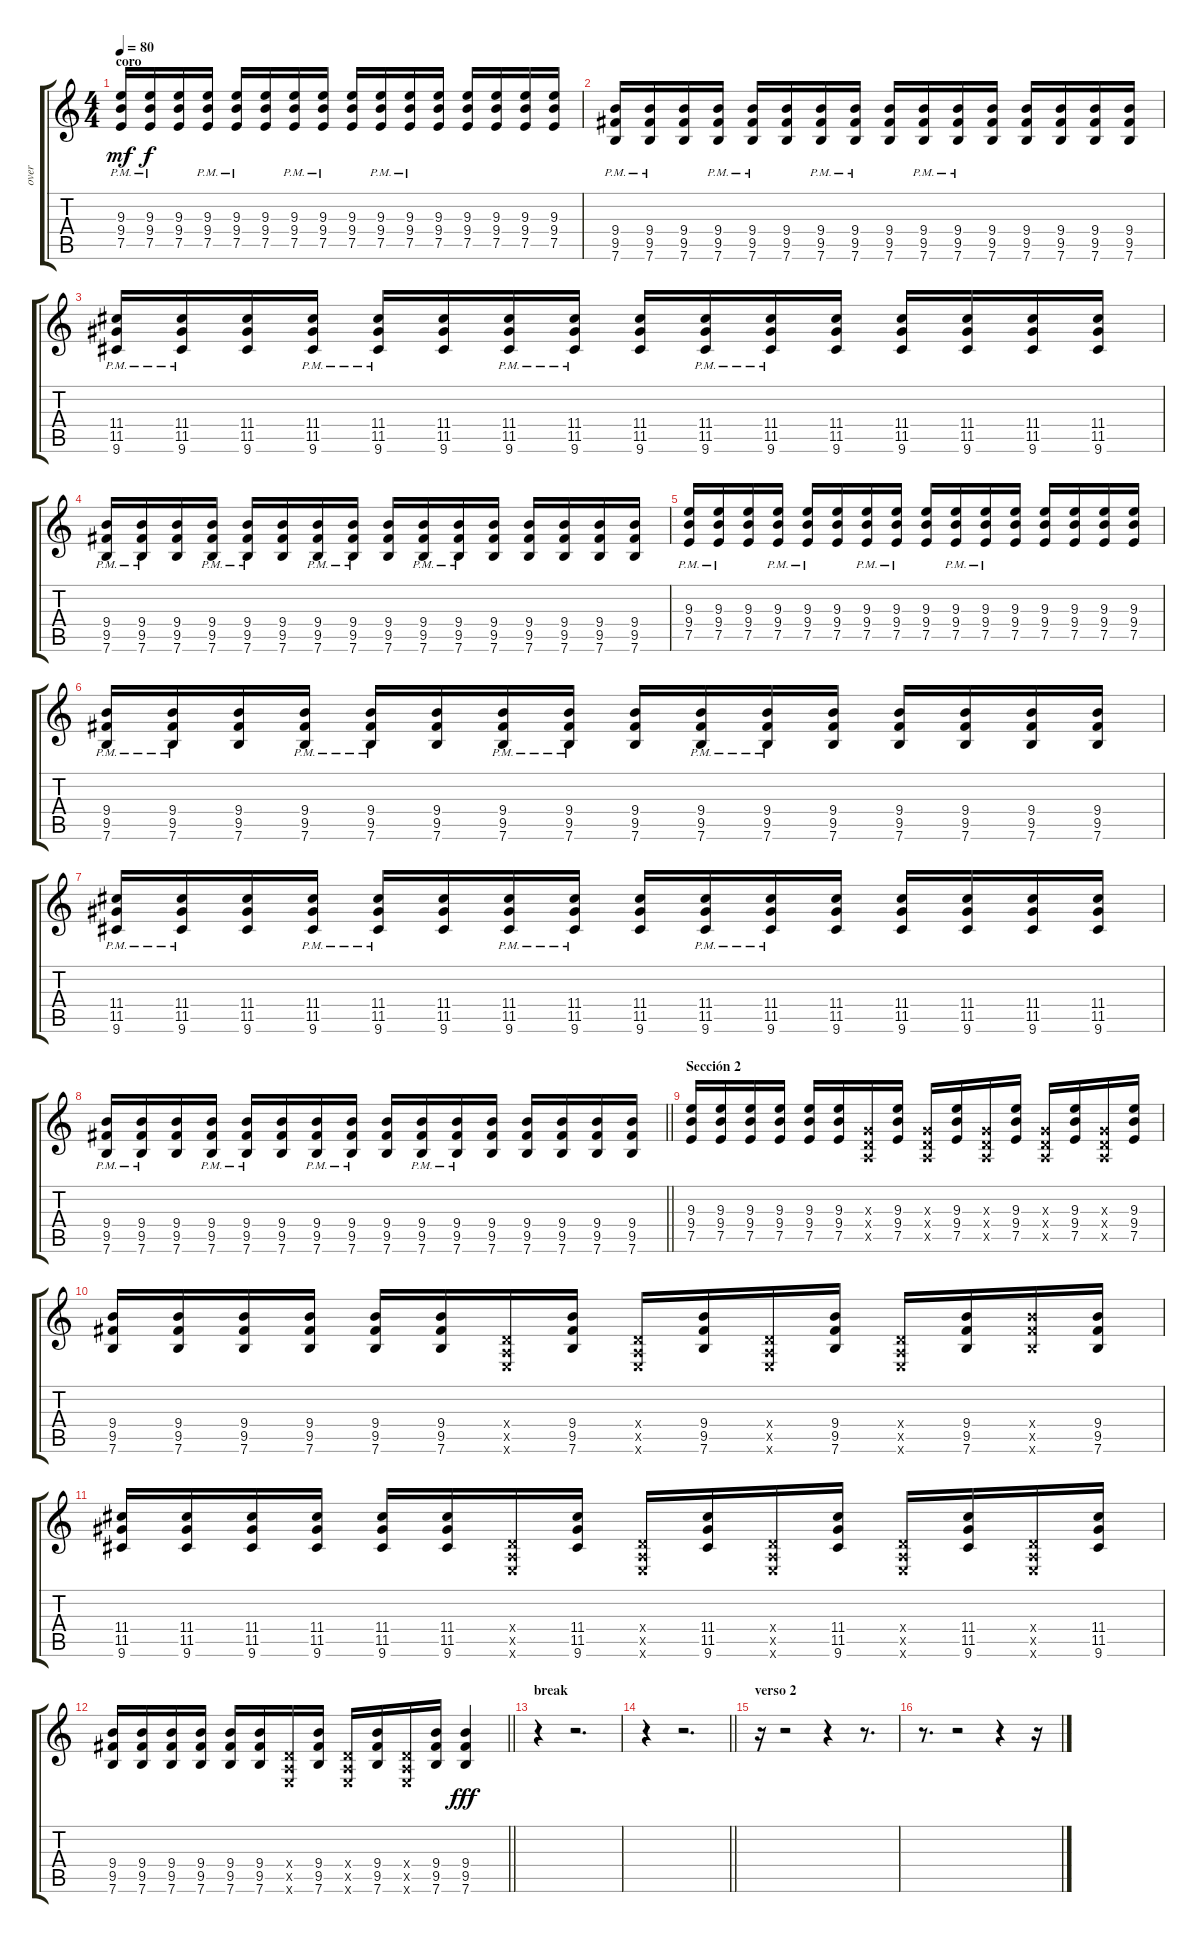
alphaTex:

\track ("over" "over") {instrument overdrivenguitar}
\staff {score tabs}
\tuning (E4 B3 G3 D3 A2 E2) {hide}
\ts (4 4)
\section ("" "coro")
\tempo 80
\clef g2
\ks c
(9.3{pm} 9.4{pm} 7.5{pm}).16{dy mf} (9.3{pm} 9.4{pm} 7.5{pm}).16{dy f} (9.3 9.4 7.5).16 (9.3{pm} 9.4{pm} 7.5{pm}).16 (9.3{pm} 9.4{pm} 7.5{pm}).16 (9.3 9.4 7.5).16 (9.3{pm} 9.4{pm} 7.5{pm}).16 (9.3{pm} 9.4{pm} 7.5{pm}).16 (9.3 9.4 7.5).16 (9.3{pm} 9.4{pm} 7.5{pm}).16 (9.3{pm} 9.4{pm} 7.5{pm}).16 (9.3 9.4 7.5).16 (9.3 9.4 7.5).16 (9.3 9.4 7.5).16 (9.3 9.4 7.5).16 (9.3 9.4 7.5).16 |
(9.4{pm} 9.5{pm} 7.6{pm}).16 (9.4{pm} 9.5{pm} 7.6{pm}).16 (9.4 9.5 7.6).16 (9.4{pm} 9.5{pm} 7.6{pm}).16 (9.4{pm} 9.5{pm} 7.6{pm}).16 (9.4 9.5 7.6).16 (9.4{pm} 9.5{pm} 7.6{pm}).16 (9.4{pm} 9.5{pm} 7.6{pm}).16 (9.4 9.5 7.6).16 (9.4{pm} 9.5{pm} 7.6{pm}).16 (9.4{pm} 9.5{pm} 7.6{pm}).16 (9.4 9.5 7.6).16 (9.4 9.5 7.6).16 (9.4 9.5 7.6).16 (9.4 9.5 7.6).16 (9.4 9.5 7.6).16 |
(11.4{pm} 11.5{pm} 9.6{pm}).16 (11.4{pm} 11.5{pm} 9.6{pm}).16 (11.4 11.5 9.6).16 (11.4{pm} 11.5{pm} 9.6{pm}).16 (11.4{pm} 11.5{pm} 9.6{pm}).16 (11.4 11.5 9.6).16 (11.4{pm} 11.5{pm} 9.6{pm}).16 (11.4{pm} 11.5{pm} 9.6{pm}).16 (11.4 11.5 9.6).16 (11.4{pm} 11.5{pm} 9.6{pm}).16 (11.4{pm} 11.5{pm} 9.6{pm}).16 (11.4 11.5 9.6).16 (11.4 11.5 9.6).16 (11.4 11.5 9.6).16 (11.4 11.5 9.6).16 (11.4 11.5 9.6).16 |
(9.4{pm} 9.5{pm} 7.6{pm}).16 (9.4{pm} 9.5{pm} 7.6{pm}).16 (9.4 9.5 7.6).16 (9.4{pm} 9.5{pm} 7.6{pm}).16 (9.4{pm} 9.5{pm} 7.6{pm}).16 (9.4 9.5 7.6).16 (9.4{pm} 9.5{pm} 7.6{pm}).16 (9.4{pm} 9.5{pm} 7.6{pm}).16 (9.4 9.5 7.6).16 (9.4{pm} 9.5{pm} 7.6{pm}).16 (9.4{pm} 9.5{pm} 7.6{pm}).16 (9.4 9.5 7.6).16 (9.4 9.5 7.6).16 (9.4 9.5 7.6).16 (9.4 9.5 7.6).16 (9.4 9.5 7.6).16 |
(9.3{pm} 9.4{pm} 7.5{pm}).16 (9.3{pm} 9.4{pm} 7.5{pm}).16 (9.3 9.4 7.5).16 (9.3{pm} 9.4{pm} 7.5{pm}).16 (9.3{pm} 9.4{pm} 7.5{pm}).16 (9.3 9.4 7.5).16 (9.3{pm} 9.4{pm} 7.5{pm}).16 (9.3{pm} 9.4{pm} 7.5{pm}).16 (9.3 9.4 7.5).16 (9.3{pm} 9.4{pm} 7.5{pm}).16 (9.3{pm} 9.4{pm} 7.5{pm}).16 (9.3 9.4 7.5).16 (9.3 9.4 7.5).16 (9.3 9.4 7.5).16 (9.3 9.4 7.5).16 (9.3 9.4 7.5).16 |
(9.4{pm} 9.5{pm} 7.6{pm}).16 (9.4{pm} 9.5{pm} 7.6{pm}).16 (9.4 9.5 7.6).16 (9.4{pm} 9.5{pm} 7.6{pm}).16 (9.4{pm} 9.5{pm} 7.6{pm}).16 (9.4 9.5 7.6).16 (9.4{pm} 9.5{pm} 7.6{pm}).16 (9.4{pm} 9.5{pm} 7.6{pm}).16 (9.4 9.5 7.6).16 (9.4{pm} 9.5{pm} 7.6{pm}).16 (9.4{pm} 9.5{pm} 7.6{pm}).16 (9.4 9.5 7.6).16 (9.4 9.5 7.6).16 (9.4 9.5 7.6).16 (9.4 9.5 7.6).16 (9.4 9.5 7.6).16 |
(11.4{pm} 11.5{pm} 9.6{pm}).16 (11.4{pm} 11.5{pm} 9.6{pm}).16 (11.4 11.5 9.6).16 (11.4{pm} 11.5{pm} 9.6{pm}).16 (11.4{pm} 11.5{pm} 9.6{pm}).16 (11.4 11.5 9.6).16 (11.4{pm} 11.5{pm} 9.6{pm}).16 (11.4{pm} 11.5{pm} 9.6{pm}).16 (11.4 11.5 9.6).16 (11.4{pm} 11.5{pm} 9.6{pm}).16 (11.4{pm} 11.5{pm} 9.6{pm}).16 (11.4 11.5 9.6).16 (11.4 11.5 9.6).16 (11.4 11.5 9.6).16 (11.4 11.5 9.6).16 (11.4 11.5 9.6).16 |
\barLineRight lightlight
(9.4{pm} 9.5{pm} 7.6{pm}).16 (9.4{pm} 9.5{pm} 7.6{pm}).16 (9.4 9.5 7.6).16 (9.4{pm} 9.5{pm} 7.6{pm}).16 (9.4{pm} 9.5{pm} 7.6{pm}).16 (9.4 9.5 7.6).16 (9.4{pm} 9.5{pm} 7.6{pm}).16 (9.4{pm} 9.5{pm} 7.6{pm}).16 (9.4 9.5 7.6).16 (9.4{pm} 9.5{pm} 7.6{pm}).16 (9.4{pm} 9.5{pm} 7.6{pm}).16 (9.4 9.5 7.6).16 (9.4 9.5 7.6).16 (9.4 9.5 7.6).16 (9.4 9.5 7.6).16 (9.4 9.5 7.6).16 |
\section ("" "Sección 2")
(9.3 9.4 7.5).16 (9.3 9.4 7.5).16 (9.3 9.4 7.5).16 (9.3 9.4 7.5).16 (9.3 9.4 7.5).16 (9.3 9.4 7.5).16 (0.3{x} 0.4{x} 0.5{x}).16 (9.3 9.4 7.5).16 (0.3{x} 0.4{x} 0.5{x}).16 (9.3 9.4 7.5).16 (0.3{x} 0.4{x} 0.5{x}).16 (9.3 9.4 7.5).16 (0.3{x} 0.4{x} 0.5{x}).16 (9.3 9.4 7.5).16 (0.3{x} 0.4{x} 0.5{x}).16 (9.3 9.4 7.5).16 |
(9.4 9.5 7.6).16 (9.4 9.5 7.6).16 (9.4 9.5 7.6).16 (9.4 9.5 7.6).16 (9.4 9.5 7.6).16 (9.4 9.5 7.6).16 (0.4{x} 0.5{x} 0.6{x}).16 (9.4 9.5 7.6).16 (0.4{x} 0.5{x} 0.6{x}).16 (9.4 9.5 7.6).16 (0.4{x} 0.5{x} 0.6{x}).16 (9.4 9.5 7.6).16 (0.4{x} 0.5{x} 0.6{x}).16 (9.4 9.5 7.6).16 (9.4{x} 9.5{x} 7.6{x}).16 (9.4 9.5 7.6).16 |
(11.4 11.5 9.6).16 (11.4 11.5 9.6).16 (11.4 11.5 9.6).16 (11.4 11.5 9.6).16 (11.4 11.5 9.6).16 (11.4 11.5 9.6).16 (0.4{x} 0.5{x} 0.6{x}).16 (11.4 11.5 9.6).16 (0.4{x} 0.5{x} 0.6{x}).16 (11.4 11.5 9.6).16 (0.4{x} 0.5{x} 0.6{x}).16 (11.4 11.5 9.6).16 (0.4{x} 0.5{x} 0.6{x}).16 (11.4 11.5 9.6).16 (0.4{x} 0.5{x} 0.6{x}).16 (11.4 11.5 9.6).16 |
\barLineRight lightlight
(9.4 9.5 7.6).16 (9.4 9.5 7.6).16 (9.4 9.5 7.6).16 (9.4 9.5 7.6).16 (9.4 9.5 7.6).16 (9.4 9.5 7.6).16 (0.4{x} 0.5{x} 0.6{x}).16 (9.4 9.5 7.6).16 (0.4{x} 0.5{x} 0.6{x}).16 (9.4 9.5 7.6).16 (0.4{x} 0.5{x} 0.6{x}).16 (9.4 9.5 7.6).16 (9.4 9.5 7.6).4{dy fff} |
\section ("" "break")
r.4 r.2{d} |
\barLineRight lightlight
r.4 r.2{d} |
\section ("" "verso 2")
r.16 r.2 r.4 r.8{d} |
r.8{d} r.2 r.4 r.16
